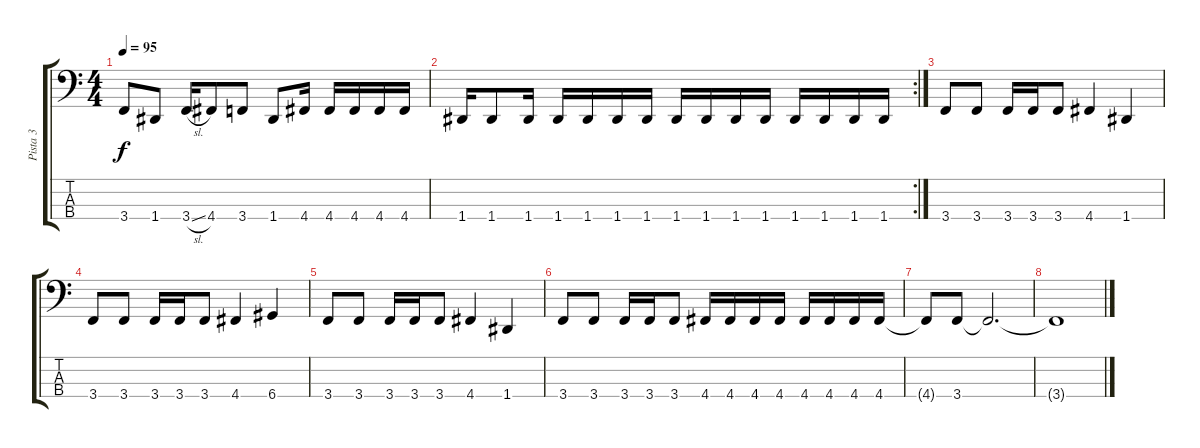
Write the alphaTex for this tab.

\track ("Pista 3" "Pista 3") {instrument electricbasspick}
\staff {score tabs}
\tuning (G2 D2 A1 D1) {hide}
\ts (4 4)
\tempo 95
\clef f4
\ks c
3.4.8{dy f} 1.4.8 3.4{sl}.16 4.4.8 3.4.8 1.4.8 4.4.16 4.4.16 4.4.16 4.4.16 4.4.16 |
\rc 2
1.4.16 1.4.8 1.4.16 1.4.16 1.4.16 1.4.16 1.4.16 1.4.16 1.4.16 1.4.16 1.4.16 1.4.16 1.4.16 1.4.16 1.4.16 |
3.4.8 3.4.8 3.4.16 3.4.16 3.4.8 4.4.4 1.4.4 |
3.4.8 3.4.8 3.4.16 3.4.16 3.4.8 4.4.4 6.4.4 |
3.4.8 3.4.8 3.4.16 3.4.16 3.4.8 4.4.4 1.4.4 |
3.4.8 3.4.8 3.4.16 3.4.16 3.4.8 4.4.16 4.4.16 4.4.16 4.4.16 4.4.16 4.4.16 4.4.16 4.4.16 |
4.4{t}.8 3.4.8 3.4{t}.2{d} |
3.4{t}.1{volume 0}
